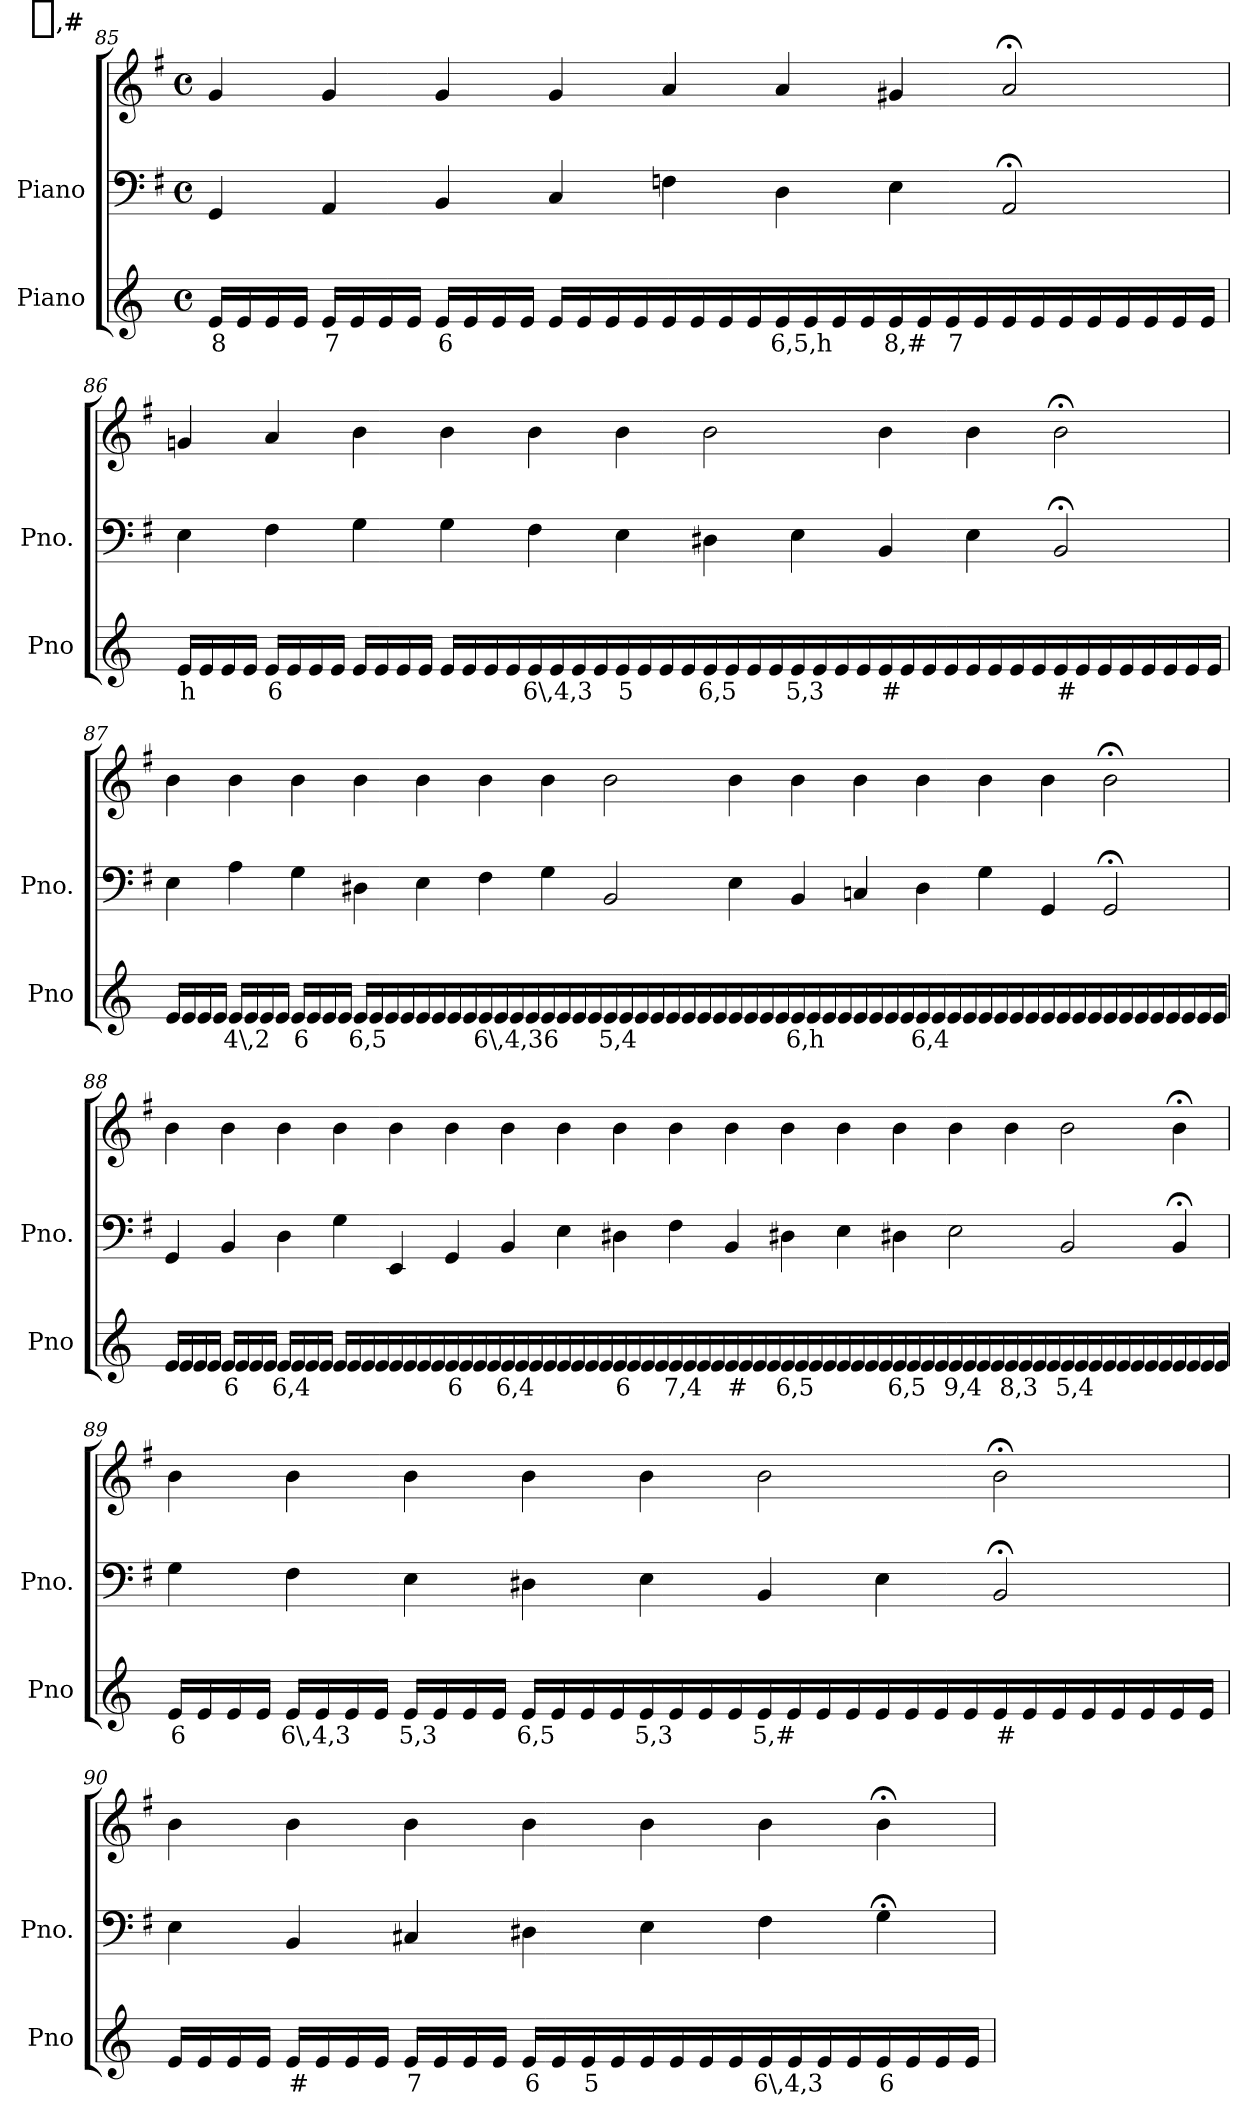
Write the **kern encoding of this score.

**kern	**text	**kern	**kern
*part2	*part2	*part1	*part1
*staff3	*staff3	*staff2	*staff1
*I"Piano	*	*I"Piano	*
*I'Pno	*	*I'Pno.	*
*clefG2	*	*clefF4	*clefG2
*k[]	*	*k[f#]	*k[f#]
*M4/4	*	*M4/4	*M4/4
*met(c)	*	*met(c)	*met(c)
=85	=85	=85	=85
!	!LO:LY:b	!	!
16e/LL	8	4GG/	4g/
16e/	.	.	.
16e/	.	.	.
16e/JJ	.	.	.
!	!LO:LY:b	!	!
16e/LL	7	4AA/	4g/
16e/	.	.	.
16e/	.	.	.
16e/JJ	.	.	.
!	!LO:LY:b	!	!
16e/LL	6	4BB/	4g/
16e/	.	.	.
16e/	.	.	.
16e/JJ	.	.	.
16e/LL	.	4C/	4g/
16e/	.	.	.
16e/	.	.	.
16e/	.	.	.
16e/	.	4Fn\	4a/
16e/	.	.	.
16e/	.	.	.
16e/	.	.	.
!	!LO:LY:b	!	!
16e/	6,5,h	4D\	4a/
16e/	.	.	.
16e/	.	.	.
16e/	.	.	.
!	!LO:LY:b	!	!
16e/	8,#	4E\	4g#X/
16e/	.	.	.
!	!LO:LY:b	!	!
16e/	7	.	.
16e/	.	.	.
16e/	.	2AA;</	2a;</
16e/	.	.	.
16e/	.	.	.
16e/	.	.	.
16e/	.	.	.
16e/	.	.	.
16e/	.	.	.
16e/JJ	.	.	.
=86	=86	=86	=86
!	!LO:LY:b	!	!
16e/LL	h	4E\	4gn/
16e/	.	.	.
16e/	.	.	.
16e/JJ	.	.	.
!	!LO:LY:b	!	!
16e/LL	6	4F#\	4a/
16e/	.	.	.
16e/	.	.	.
16e/JJ	.	.	.
16e/LL	.	4G\	4b\
16e/	.	.	.
16e/	.	.	.
16e/JJ	.	.	.
16e/LL	.	4G\	4b\
16e/	.	.	.
16e/	.	.	.
16e/	.	.	.
!	!LO:LY:b	!	!
16e/	6\,4,3	4F#\	4b\
16e/	.	.	.
16e/	.	.	.
16e/	.	.	.
!	!LO:LY:b	!	!
16e/	5	4E\	4b\
16e/	.	.	.
16e/	.	.	.
16e/	.	.	.
!	!LO:LY:b	!	!
16e/	6,5	4D#X\	2b\
16e/	.	.	.
16e/	.	.	.
16e/	.	.	.
!	!LO:LY:b	!	!
16e/	5,3	4E\	.
16e/	.	.	.
16e/	.	.	.
16e/	.	.	.
!	!LO:LY:b	!	!
16e/	#	4BB/	4b\
16e/	.	.	.
16e/	.	.	.
16e/	.	.	.
16e/	.	4E\	4b\
16e/	.	.	.
16e/	.	.	.
16e/	.	.	.
!	!LO:LY:b	!	!
16e/	#	2BB;</	2b;<\
16e/	.	.	.
16e/	.	.	.
16e/	.	.	.
16e/	.	.	.
16e/	.	.	.
16e/	.	.	.
16e/JJ	.	.	.
=87	=87	=87	=87
16e/LL	.	4E\	4b\
16e/	.	.	.
16e/	.	.	.
16e/JJ	.	.	.
!	!LO:LY:b	!	!
16e/LL	4\,2	4A\	4b\
16e/	.	.	.
16e/	.	.	.
16e/JJ	.	.	.
!	!LO:LY:b	!	!
16e/LL	6	4G\	4b\
16e/	.	.	.
16e/	.	.	.
16e/JJ	.	.	.
!	!LO:LY:b	!	!
16e/LL	6,5	4D#X\	4b\
16e/	.	.	.
16e/	.	.	.
16e/	.	.	.
16e/	.	4E\	4b\
16e/	.	.	.
16e/	.	.	.
16e/	.	.	.
!	!LO:LY:b	!	!
16e/	6\,4,3	4F#\	4b\
16e/	.	.	.
16e/	.	.	.
16e/	.	.	.
!	!LO:LY:b	!	!
16e/	6	4G\	4b\
16e/	.	.	.
16e/	.	.	.
16e/	.	.	.
!	!LO:LY:b	!	!
16e/	5,4	2BB/	2b\
16e/	.	.	.
16e/	.	.	.
16e/	.	.	.
!	!LO:LY:b	!	!
16e/	_,#	.	.
16e/	.	.	.
16e/	.	.	.
16e/	.	.	.
16e/	.	4E\	4b\
16e/	.	.	.
16e/	.	.	.
16e/	.	.	.
!	!LO:LY:b	!	!
16e/	6,h	4BB/	4b\
16e/	.	.	.
16e/	.	.	.
16e/	.	.	.
!	!LO:LY:b	!	!
16e/	_	4Cn/	4b\
16e/	.	.	.
16e/	.	.	.
16e/	.	.	.
!	!LO:LY:b	!	!
16e/	6,4	4D#\	4b\
16e/	.	.	.
16e/	.	.	.
16e/	.	.	.
16e/	.	4G\	4b\
16e/	.	.	.
16e/	.	.	.
16e/	.	.	.
16e/	.	4GG/	4b\
16e/	.	.	.
16e/	.	.	.
16e/	.	.	.
16e/	.	2GG;</	2b;<\
16e/	.	.	.
16e/	.	.	.
16e/	.	.	.
16e/	.	.	.
16e/	.	.	.
16e/	.	.	.
16e/JJ	.	.	.
=88	=88	=88	=88
16e/LL	.	4GG/	4b\
16e/	.	.	.
16e/	.	.	.
16e/JJ	.	.	.
!	!LO:LY:b	!	!
16e/LL	6	4BB/	4b\
16e/	.	.	.
16e/	.	.	.
16e/JJ	.	.	.
!	!LO:LY:b	!	!
16e/LL	6,4	4D\	4b\
16e/	.	.	.
16e/	.	.	.
16e/JJ	.	.	.
16e/LL	.	4G\	4b\
16e/	.	.	.
16e/	.	.	.
16e/	.	.	.
16e/	.	4EE/	4b\
16e/	.	.	.
16e/	.	.	.
16e/	.	.	.
!	!LO:LY:b	!	!
16e/	6	4GG/	4b\
16e/	.	.	.
16e/	.	.	.
16e/	.	.	.
!	!LO:LY:b	!	!
16e/	6,4	4BB/	4b\
16e/	.	.	.
16e/	.	.	.
16e/	.	.	.
16e/	.	4E\	4b\
16e/	.	.	.
16e/	.	.	.
16e/	.	.	.
!	!LO:LY:b	!	!
16e/	6	4D#X\	4b\
16e/	.	.	.
16e/	.	.	.
16e/	.	.	.
!	!LO:LY:b	!	!
16e/	7,4	4F#\	4b\
16e/	.	.	.
16e/	.	.	.
16e/	.	.	.
!	!LO:LY:b	!	!
16e/	#	4BB/	4b\
16e/	.	.	.
16e/	.	.	.
16e/	.	.	.
!	!LO:LY:b	!	!
16e/	6,5	4D#X\	4b\
16e/	.	.	.
16e/	.	.	.
16e/	.	.	.
16e/	.	4E\	4b\
16e/	.	.	.
16e/	.	.	.
16e/	.	.	.
!	!LO:LY:b	!	!
16e/	6,5	4D#X\	4b\
16e/	.	.	.
16e/	.	.	.
16e/	.	.	.
!	!LO:LY:b	!	!
16e/	9,4	2E\	4b\
16e/	.	.	.
16e/	.	.	.
16e/	.	.	.
!	!LO:LY:b	!	!
16e/	8,3	.	4b\
16e/	.	.	.
16e/	.	.	.
16e/	.	.	.
!	!LO:LY:b	!	!
16e/	5,4	2BB/	2b\
16e/	.	.	.
16e/	.	.	.
16e/	.	.	.
16e/	.	.	.
16e/	.	.	.
16e/	.	.	.
16e/	.	.	.
!	!LO:LY:b	!	!
16e/	_,#	4BB;</	4b;<\
16e/	.	.	.
16e/	.	.	.
16e/JJ	.	.	.
=89	=89	=89	=89
!	!LO:LY:b	!	!
16e/LL	6	4G\	4b\
16e/	.	.	.
16e/	.	.	.
16e/JJ	.	.	.
!	!LO:LY:b	!	!
16e/LL	6\,4,3	4F#\	4b\
16e/	.	.	.
16e/	.	.	.
16e/JJ	.	.	.
!	!LO:LY:b	!	!
16e/LL	5,3	4E\	4b\
16e/	.	.	.
16e/	.	.	.
16e/JJ	.	.	.
!	!LO:LY:b	!	!
16e/LL	6,5	4D#X\	4b\
16e/	.	.	.
16e/	.	.	.
16e/	.	.	.
!	!LO:LY:b	!	!
16e/	5,3	4E\	4b\
16e/	.	.	.
16e/	.	.	.
16e/	.	.	.
!	!LO:LY:b	!	!
16e/	5,#	4BB/	2b\
16e/	.	.	.
16e/	.	.	.
16e/	.	.	.
16e/	.	4E\	.
16e/	.	.	.
16e/	.	.	.
16e/	.	.	.
!	!LO:LY:b	!	!
16e/	#	2BB;</	2b;<\
16e/	.	.	.
16e/	.	.	.
16e/	.	.	.
16e/	.	.	.
16e/	.	.	.
16e/	.	.	.
16e/JJ	.	.	.
=90	=90	=90	=90
16e/LL	.	4E\	4b\
16e/	.	.	.
16e/	.	.	.
16e/JJ	.	.	.
!	!LO:LY:b	!	!
16e/LL	#	4BB/	4b\
16e/	.	.	.
16e/	.	.	.
16e/JJ	.	.	.
!	!LO:LY:b	!	!
16e/LL	7	4C#X/	4b\
16e/	.	.	.
16e/	.	.	.
16e/JJ	.	.	.
!	!LO:LY:b	!	!
16e/LL	6	4D#X\	4b\
16e/	.	.	.
!	!LO:LY:b	!	!
16e/	5	.	.
16e/	.	.	.
16e/	.	4E\	4b\
16e/	.	.	.
16e/	.	.	.
16e/	.	.	.
!	!LO:LY:b	!	!
16e/	6\,4,3	4F#\	4b\
16e/	.	.	.
16e/	.	.	.
16e/	.	.	.
!	!LO:LY:b	!	!
16e/	6	4G;<\	4b;<\
16e/	.	.	.
16e/	.	.	.
16e/JJ	.	.	.
=	=	=	=
*-	*-	*-	*-
